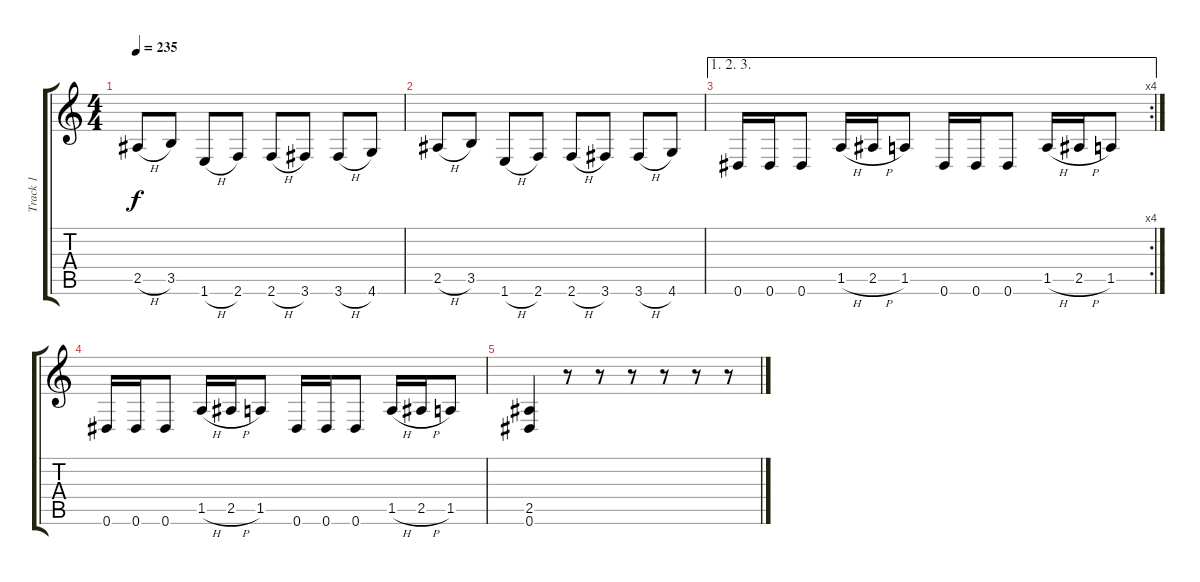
\track ("Track 1" "Track 1") {instrument distortionguitar}
\staff {score tabs}
\tuning (Eb4 Bb3 Gb3 Db3 Ab2 Eb2) {hide}
\ts (4 4)
\tempo 235
\clef g2
\ks c
2.5{h}.8{dy f} 3.5.8 1.6{h}.8 2.6.8 2.6{h}.8 3.6.8 3.6{h}.8 4.6.8 |
2.5{h}.8 3.5.8 1.6{h}.8 2.6.8 2.6{h}.8 3.6.8 3.6{h}.8 4.6.8 |
\ae (1 2 3)
\rc 4
0.6.16 0.6.16 0.6.8 1.5{h}.16 2.5{h}.16 1.5.8 0.6.16 0.6.16 0.6.8 1.5{h}.16 2.5{h}.16 1.5.8 |
0.6.16 0.6.16 0.6.8 1.5{h}.16 2.5{h}.16 1.5.8 0.6.16 0.6.16 0.6.8 1.5{h}.16 2.5{h}.16 1.5.8 |
(2.5 0.6).4 r.8 r.8 r.8 r.8 r.8 r.8
